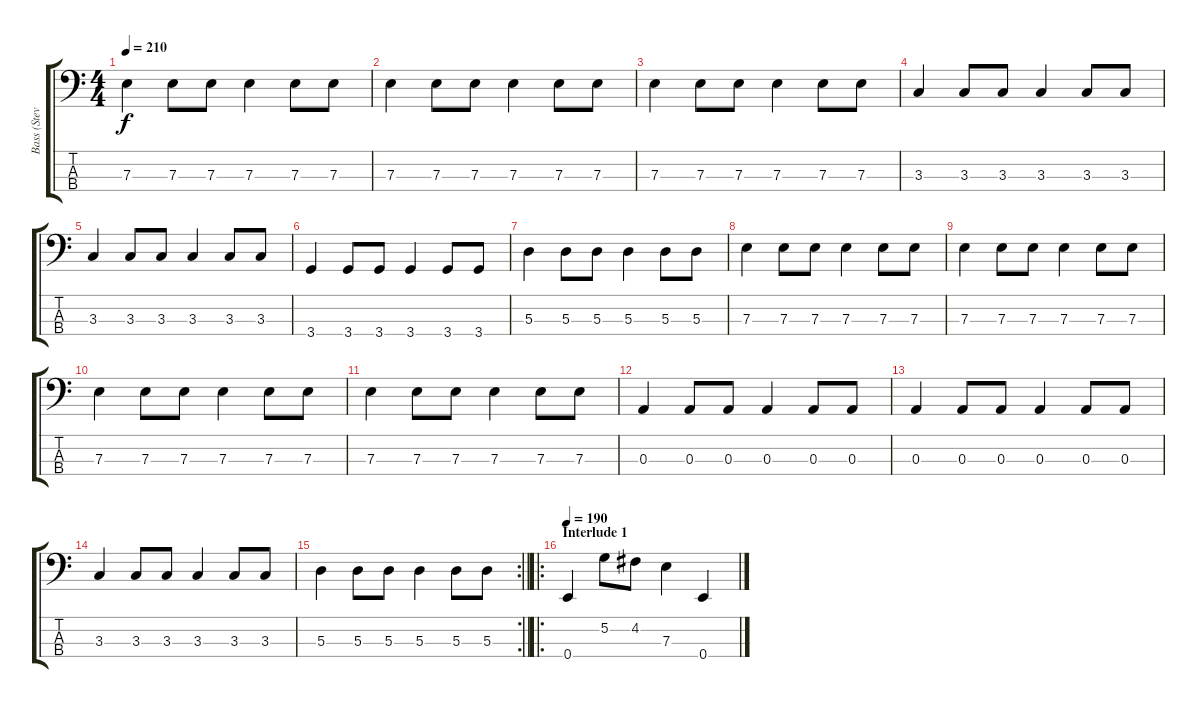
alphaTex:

\track ("Bass (Steve Harris)" "Bass (Stev") {instrument electricbassfinger}
\staff {score tabs}
\tuning (G2 D2 A1 E1) {hide}
\ts (4 4)
\tempo 210
\clef f4
\ks c
7.3.4{dy f} 7.3.8 7.3.8 7.3.4 7.3.8 7.3.8 |
7.3.4 7.3.8 7.3.8 7.3.4 7.3.8 7.3.8 |
7.3.4 7.3.8 7.3.8 7.3.4 7.3.8 7.3.8 |
3.3.4 3.3.8 3.3.8 3.3.4 3.3.8 3.3.8 |
3.3.4 3.3.8 3.3.8 3.3.4 3.3.8 3.3.8 |
3.4.4 3.4.8 3.4.8 3.4.4 3.4.8 3.4.8 |
5.3.4 5.3.8 5.3.8 5.3.4 5.3.8 5.3.8 |
7.3.4 7.3.8 7.3.8 7.3.4 7.3.8 7.3.8 |
7.3.4 7.3.8 7.3.8 7.3.4 7.3.8 7.3.8 |
7.3.4 7.3.8 7.3.8 7.3.4 7.3.8 7.3.8 |
7.3.4 7.3.8 7.3.8 7.3.4 7.3.8 7.3.8 |
0.3.4 0.3.8 0.3.8 0.3.4 0.3.8 0.3.8 |
0.3.4 0.3.8 0.3.8 0.3.4 0.3.8 0.3.8 |
3.3.4 3.3.8 3.3.8 3.3.4 3.3.8 3.3.8 |
\rc 2
\barLineRight lightlight
5.3.4 5.3.8 5.3.8 5.3.4 5.3.8 5.3.8 |
\ro
\section ("" "Interlude 1")
\tempo 190
0.4.4 5.2.8 4.2.8 7.3.4 0.4.4
